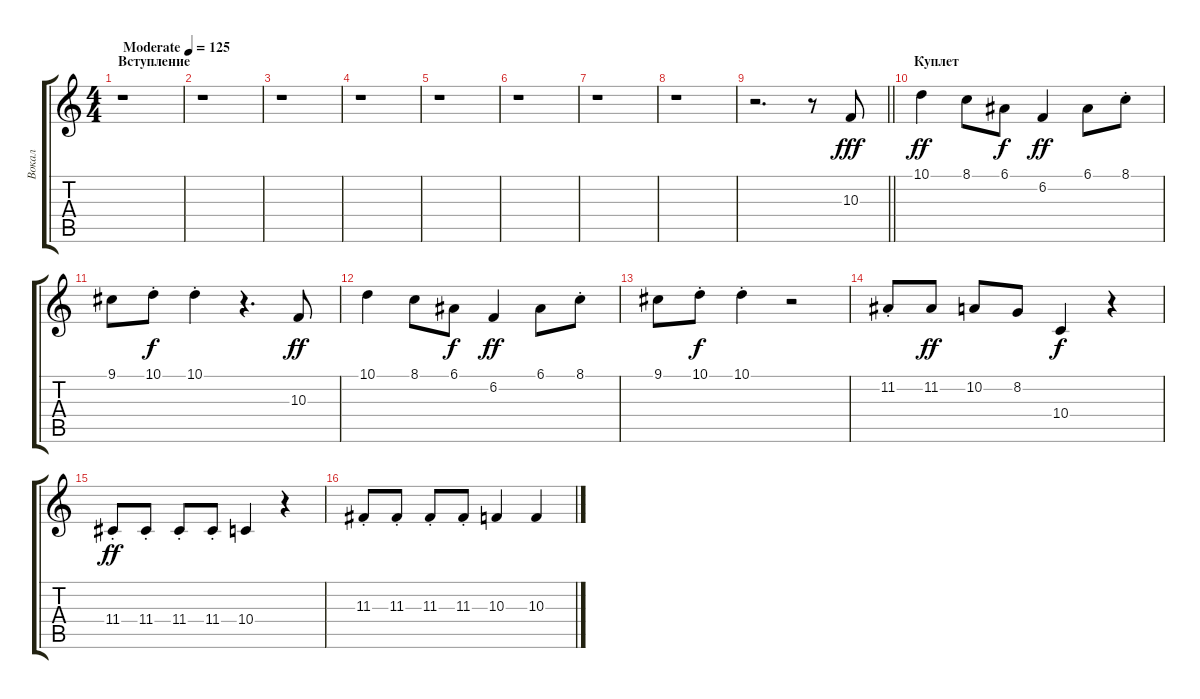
\track ("Вокал" "Вокал") {instrument flute}
\staff {score tabs}
\tuning (E4 B3 G3 D3 A2 E2) {hide}
\ts (4 4)
\section ("" "Вступление")
\tempo (125 "Moderate")
\clef g2
\ks c
r.1{dy fff instrument flute} |
r.1 |
r.1 |
r.1 |
r.1 |
r.1 |
r.1 |
r.1 |
\barLineRight lightlight
r.2{d} r.8 10.3.8 |
\section ("" "Куплет")
10.1.4{dy ff} 8.1.8 6.1.8{dy f} 6.2.4{dy ff} 6.1.8 8.1{st}.8 |
9.1.8 10.1{st}.8{dy f} 10.1{st}.4 r.4{d} 10.3.8{dy ff} |
10.1.4 8.1.8 6.1.8{dy f} 6.2.4{dy ff} 6.1.8 8.1{st}.8 |
9.1.8 10.1{st}.8{dy f} 10.1{st}.4 r.2 |
11.2{st}.8 11.2.8{dy ff} 10.2.8 8.2.8 10.4.4{dy f} r.4 |
11.4{st}.8{dy ff} 11.4{st}.8 11.4{st}.8 11.4{st}.8 10.4.4 r.4 |
11.3{st}.8 11.3{st}.8 11.3{st}.8 11.3{st}.8 10.3.4 10.3.4
